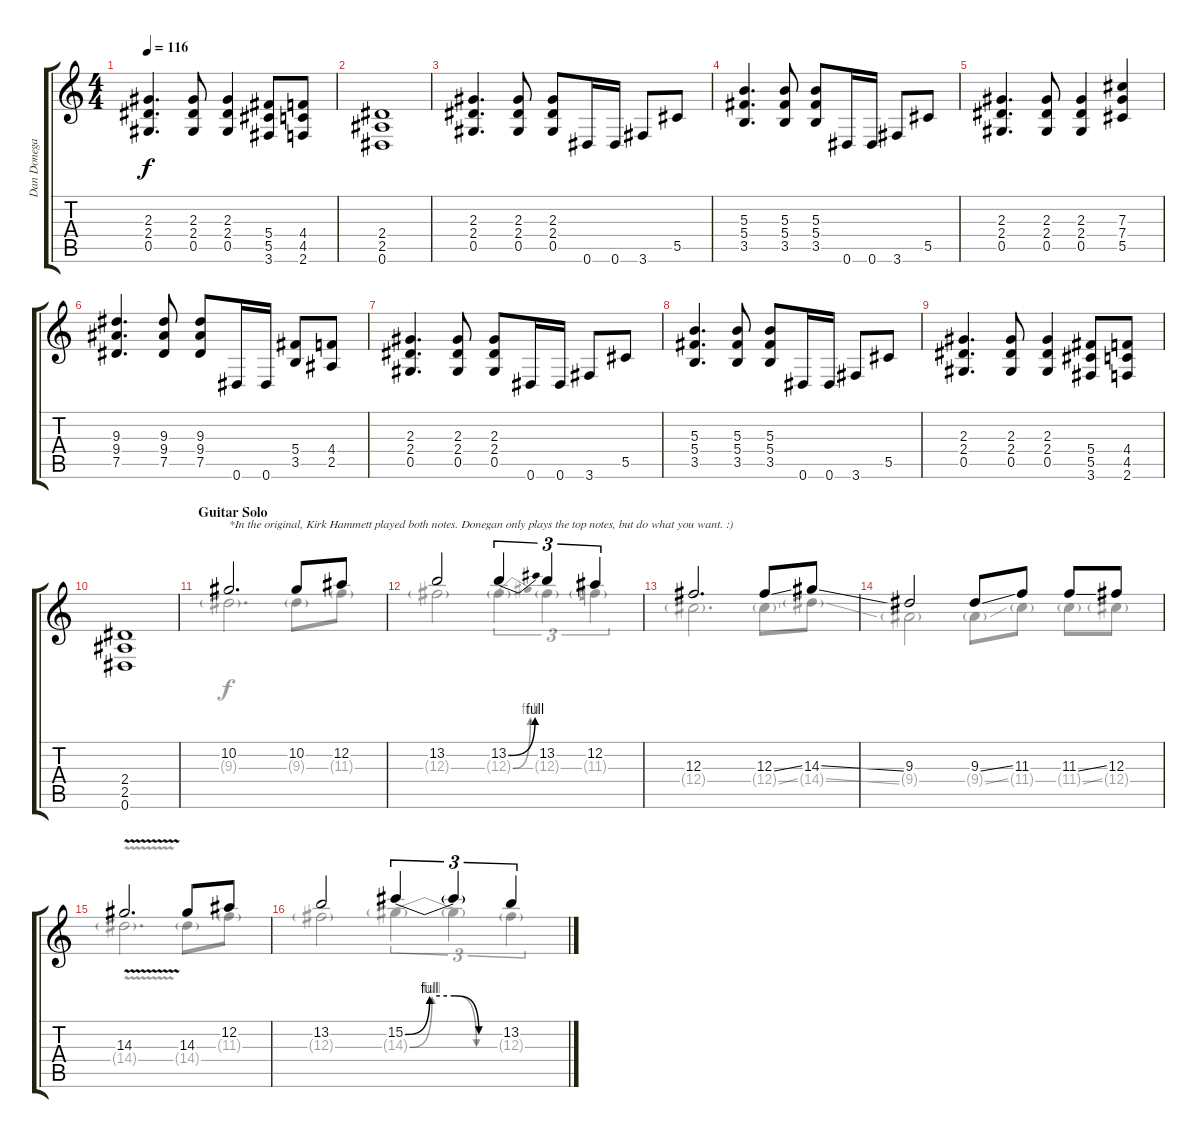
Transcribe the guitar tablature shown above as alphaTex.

\track ("Dan Donegan (Dist.)" "Dan Donega") {instrument distortionguitar}
\staff {score tabs}
\tuning (Eb4 Bb3 Gb3 Db3 Ab2 Eb2) {hide}
\voice
\ts (4 4)
\tempo 116
\clef g2
\ks c
(2.3 2.4 0.5).4{d dy f} (2.3 2.4 0.5).8 (2.3 2.4 0.5).4 (5.4 5.5 3.6).8 (4.4 4.5 2.6).8 |
(2.4 2.5 0.6).1 |
(2.3 2.4 0.5).4{d} (2.3 2.4 0.5).8 (2.3 2.4 0.5).8 0.6.16 0.6.16 3.6.8 5.5.8 |
(5.3 5.4 3.5).4{d} (5.3 5.4 3.5).8 (5.3 5.4 3.5).8 0.6.16 0.6.16 3.6.8 5.5.8 |
(2.3 2.4 0.5).4{d} (2.3 2.4 0.5).8 (2.3 2.4 0.5).4 (7.3 7.4 5.5).4 |
(9.3 9.4 7.5).4{d} (9.3 9.4 7.5).8 (9.3 9.4 7.5).8 0.6.16 0.6.16 (5.4 3.5).8 (4.4 2.5).8 |
(2.3 2.4 0.5).4{d} (2.3 2.4 0.5).8 (2.3 2.4 0.5).8 0.6.16 0.6.16 3.6.8 5.5.8 |
(5.3 5.4 3.5).4{d} (5.3 5.4 3.5).8 (5.3 5.4 3.5).8 0.6.16 0.6.16 3.6.8 5.5.8 |
(2.3 2.4 0.5).4{d} (2.3 2.4 0.5).8 (2.3 2.4 0.5).4 (5.4 5.5 3.6).8 (4.4 4.5 2.6).8 |
(2.4 2.5 0.6).1 |
\section ("" "Guitar Solo")
10.2.2{d txt "*In the original, Kirk Hammett played both notes. Donegan only plays the top notes, but do what you want. :)"} 10.2.8 12.2.8 |
13.2.2 13.2{be (bend 0 0 60 4)}.4{tu (3 2)} 13.2.4{tu (3 2)} 12.2.4{tu (3 2)} |
12.3.2{d} 12.3{ss}.8 14.3{ss}.8 |
9.3.2 9.3{ss}.8 11.3.8 11.3{ss}.8 12.3.8 |
14.3{v}.2{d} 14.3.8 12.2.8 |
13.2.2 15.2{be (custom 0 0 15 4 30 4 45 0 60 0)}.4{tu (3 2)} 15.2{t}.4{tu (3 2)} 13.2.4{tu (3 2)}
\voice
\clef g2
\ottava regular
\simile none
\ks c
|
|
|
|
|
|
|
|
|
|
9.3{g}.2{d} 9.3{g}.8 11.3{g}.8 |
12.3{g}.2 12.3{be (bend 0 0 60 4) g}.4{tu (3 2)} 12.3{g}.4{tu (3 2)} 11.3{g}.4{tu (3 2)} |
12.4{g}.2{d} 12.4{ss g}.8 14.4{ss g}.8 |
9.4{g}.2 9.4{ss g}.8 11.4{g}.8 11.4{ss g}.8 12.4{g}.8 |
14.4{v g}.2{d} 14.4{g}.8 11.3{g}.8 |
12.3{g}.2 14.3{be (custom 0 0 15 4 30 4 45 0 60 0) g}.4{tu (3 2)} 14.3{g t}.4{tu (3 2)} 12.3{g}.4{tu (3 2)}
